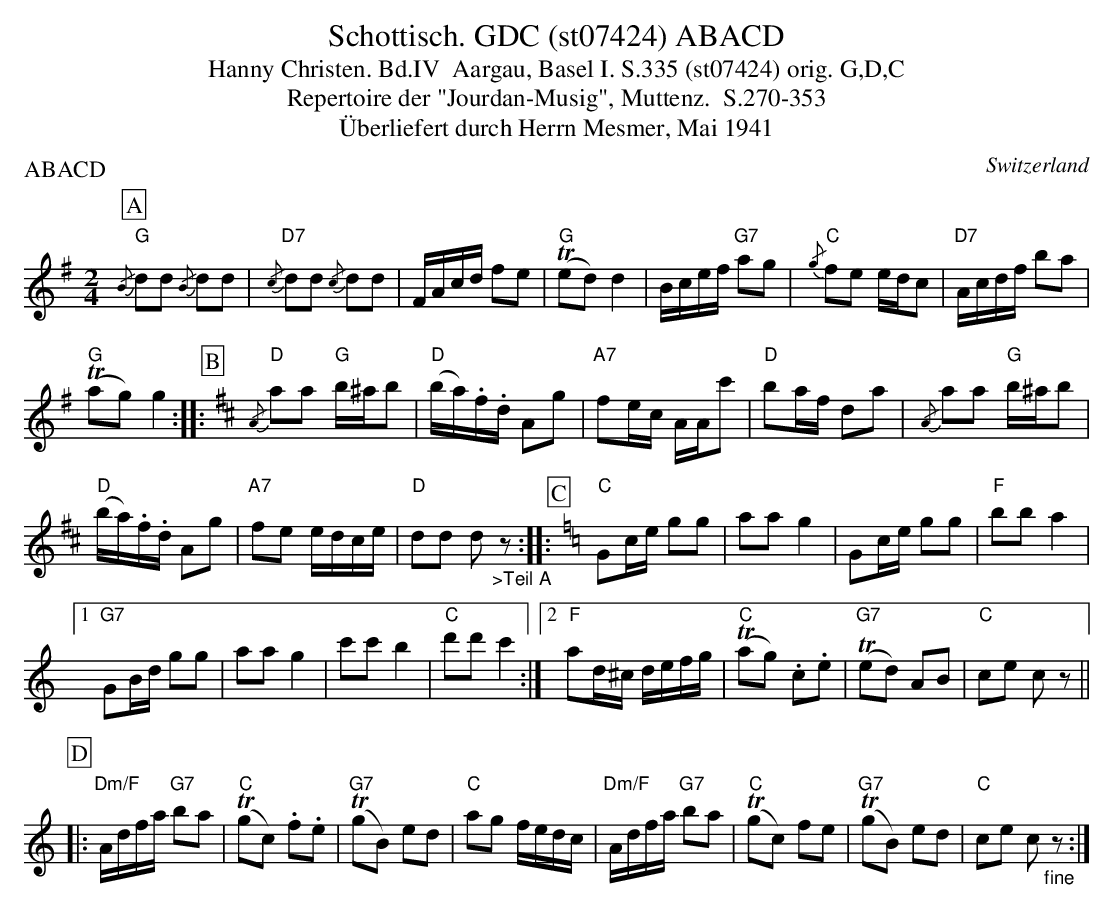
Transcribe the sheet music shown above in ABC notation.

X:1
T:Schottisch. GDC (st07424) ABACD
T:Hanny Christen. Bd.IV  Aargau, Basel I. S.335 (st07424) orig. G,D,C
T: Repertoire der "Jourdan-Musig", Muttenz.  S.270-353
T:Überliefert durch Herrn Mesmer, Mai 1941
P:ABACD
M:2/4
L:1/8
O:Switzerland
K:G major
[P:A] {/B}"G"dd {/B}dd | {/c}"D7"dd {/c}dd | F/A/c/d/ fe | (T"G"ed)d2 | B/c/e/f/ "G7"ag | {/g}"C"fe e/d/c | "D7"A/c/d/f/ ba |
(T"G"ag)g2 :: [P:B] [K:D] {/A}"D"aa "G"b/^a/b | ("D"b/a/).f/.d/ Ag | "A7"fe/c/ A/A/c' | "D"ba/f/ da | {/A}aa "G"b/^a/b |
("D"b/a/).f/.d/ Ag | "A7"fe e/d/c/e/ | "D"dd d"_>Teil A"z :: [P:C] [K:C] "C"Gc/e/ gg | aag2 | Gc/e/ gg | "F"bba2 |1
"G7"GB/d/ gg | aag2 | c'c'b2 | "C"d'd'c'2 :|2 "F"ad/^c/ d/e/f/g/ | (T"C"ag) .c.e | (T"G7"ed) AB | "C"ce cz ||
[P:D] |: "Dm/F"A/d/f/a/ "G7"ba | (T"C"gc)  .f.e | (T"G7"gB) ed | "C"ag f/e/d/c/ |  "Dm/F"A/d/f/a/ "G7"ba | (T"C"gc) fe | (T"G7"gB) ed |  "C"ce c"_fine"z :|
